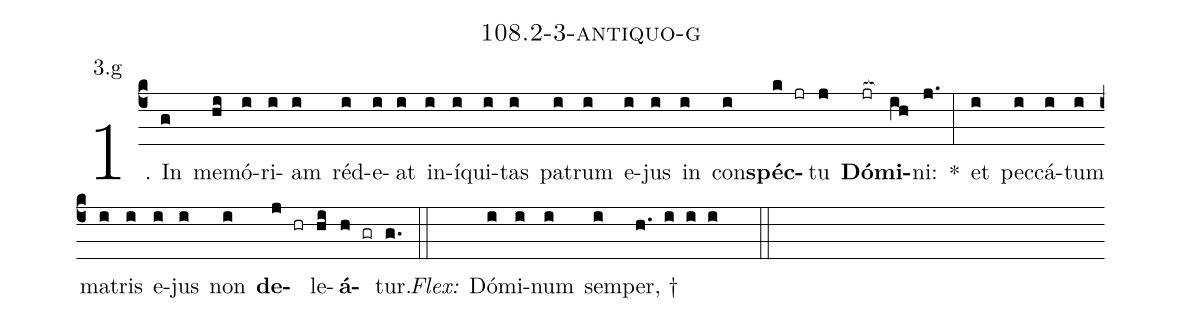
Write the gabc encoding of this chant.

name: 108.2-3-antiquo-g;
annotation: 3.g;
%%
(c4)1. In(g) me(hi)mó(i)ri(i)am(i) réd(i)e(i)at(i) in(i)í(i)qui(i)tas(i) pa(i)trum(i) e(i)jus(i) in(i) con(i)<b>spéc</b>(k jr)tu(j) <b>Dó</b>(jr[ocb:1{])<b>mi</b>(ih[ocb:0}])ni:(j.) *(:) et(i) pec(i)cá(i)tum(i) ma(i)tris(i) e(i)jus(i) non(i) <b>de</b>(j hr)le(hi)<b>á</b>(h gr)tur.(g.) (::)
<i>Flex:</i>()  Dó(i)mi(i)num(i) sem(i)per, †(h. i i i  ::)
